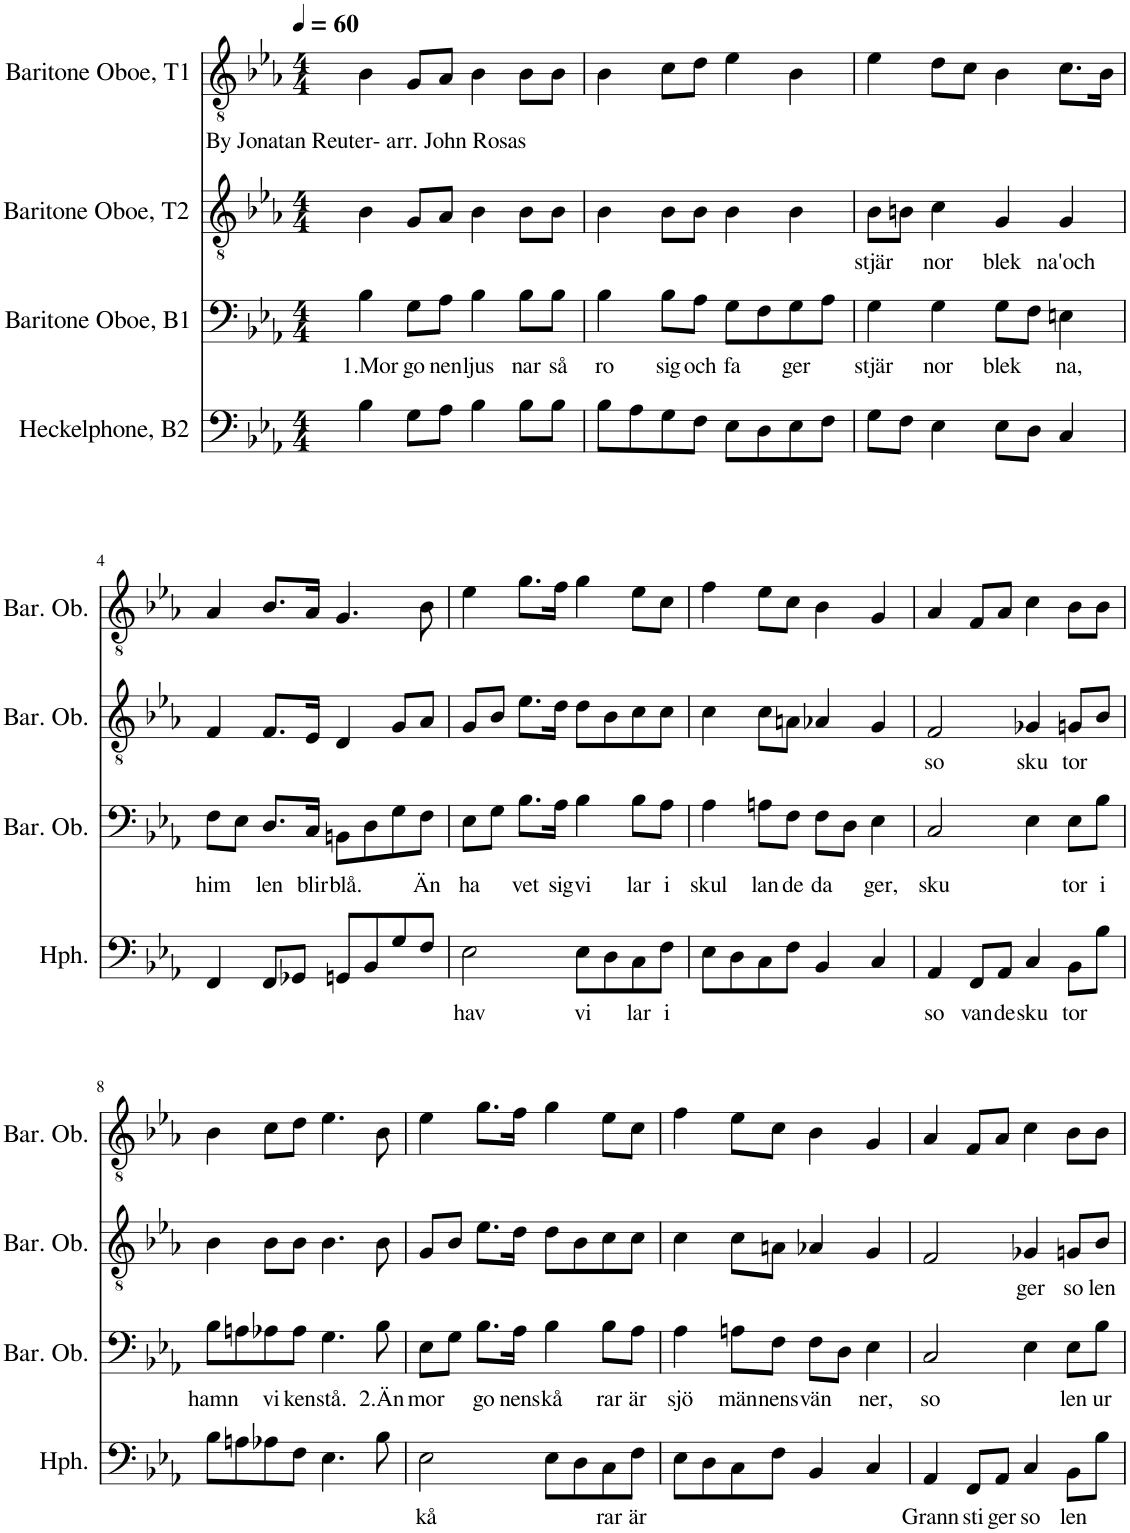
**kern	**text	**kern	**text	**kern	**text	**kern	**text
*part4	*part4	*part3	*part3	*part2	*part2	*part1	*part1
*staff4	*staff4	*staff3	*staff3	*staff2	*staff2	*staff1	*staff1
*I"Heckelphone, B2	*	*I"Baritone Oboe, B1	*	*I"Baritone Oboe, T2	*	*I"Baritone Oboe, T1	*
*I'Hph.	*	*I'Bar. Ob.	*	*I'Bar. Ob.	*	*I'Bar. Ob.	*
*clefF4	*	*clefF4	*	*clefGv2	*	*clefGv2	*
*k[b-e-a-]	*	*k[b-e-a-]	*	*k[b-e-a-]	*	*k[b-e-a-]	*
*M4/4	*	*M4/4	*	*M4/4	*	*M4/4	*
*MM60	*	*MM60	*	*MM60	*	*MM60	*
=1	=1	=1	=1	=1	=1	=1	=1
!	!	!	!LO:LY:b	!	!	!	!LO:LY:b
4B-\	.	4B-\	1.Mor	4B-\	.	4B-\	By Jonatan Reuter- arr. John Rosas
!	!	!	!LO:LY:b	!	!	!	!
8G\L	.	8G\L	go	8G/L	.	8G/L	.
!	!	!	!LO:LY:b	!	!	!	!
8A-\J	.	8A-\J	nen	8A-/J	.	8A-/J	.
!	!	!	!LO:LY:b	!	!	!	!
4B-\	.	4B-\	ljus	4B-\	.	4B-\	.
!	!	!	!LO:LY:b	!	!	!	!
8B-\L	.	8B-\L	nar	8B-\L	.	8B-\L	.
!	!	!	!LO:LY:b	!	!	!	!
8B-\J	.	8B-\J	så	8B-\J	.	8B-\J	.
=2	=2	=2	=2	=2	=2	=2	=2
!	!	!	!LO:LY:b	!	!	!	!
8B-\L	.	4B-\	ro	4B-\	.	4B-\	.
8A-\	.	.	.	.	.	.	.
!	!	!	!LO:LY:b	!	!	!	!
8G\	.	8B-\L	sig	8B-\L	.	8c\L	.
!	!	!	!LO:LY:b	!	!	!	!
8F\J	.	8A-\J	och	8B-\J	.	8d\J	.
!	!	!	!LO:LY:b	!	!	!	!
8E-\L	.	8G\L	fa	4B-\	.	4e-\	.
8D\	.	8F\	.	.	.	.	.
!	!	!	!LO:LY:b	!	!	!	!
8E-\	.	8G\	ger	4B-\	.	4B-\	.
8F\J	.	8A-\J	.	.	.	.	.
=3	=3	=3	=3	=3	=3	=3	=3
!	!	!	!LO:LY:b	!	!LO:LY:b	!	!
8G\L	.	4G\	stjär	8B-\L	stjär	4e-\	.
8F\J	.	.	.	8Bn\J	.	.	.
!	!	!	!LO:LY:b	!	!LO:LY:b	!	!
4E-\	.	4G\	nor	4c\	nor	8d\L	.
.	.	.	.	.	.	8c\J	.
!	!	!	!LO:LY:b	!	!LO:LY:b	!	!
8E-\L	.	8G\L	blek	4G/	blek	4B-\	.
8D\J	.	8F\J	.	.	.	.	.
!	!	!	!LO:LY:b	!	!LO:LY:b	!	!
4C/	.	4En\	na,	4G/	na'och	8.c\L	.
.	.	.	.	.	.	16B-\Jk	.
!!LO:LB:g=z
=4	=4	=4	=4	=4	=4	=4	=4
!	!	!	!LO:LY:b	!	!	!	!
4FF/	.	8F\L	him	4F/	.	4A-/	.
.	.	8E-\J	.	.	.	.	.
!	!	!	!LO:LY:b	!	!	!	!
8FF/L	.	8.D/L	len	8.F/L	.	8.B-/L	.
8GG-X/J	.	.	.	.	.	.	.
!	!	!	!LO:LY:b	!	!	!	!
.	.	16C/Jk	blir	16E-/Jk	.	16A-/Jk	.
!	!	!	!LO:LY:b	!	!	!	!
8GGn/L	.	8BBn\L	blå.	4D/	.	4.G/	.
8BB-/	.	8D\	.	.	.	.	.
8G/	.	8G\	.	8G/L	.	.	.
!	!	!	!LO:LY:b	!	!	!	!
8F/J	.	8F\J	Än	8A-/J	.	8B-\	.
=5	=5	=5	=5	=5	=5	=5	=5
!	!LO:LY:b	!	!LO:LY:b	!	!	!	!
2E-\	hav	8E-\L	ha	8G/L	.	4e-\	.
.	.	8G\J	.	8B-/J	.	.	.
!	!	!	!LO:LY:b	!	!	!	!
.	.	8.B-\L	vet	8.e-\L	.	8.g\L	.
!	!	!	!LO:LY:b	!	!	!	!
.	.	16A-\Jk	sig	16d\Jk	.	16f\Jk	.
!	!LO:LY:b	!	!LO:LY:b	!	!	!	!
8E-\L	vi	4B-\	vi	8d\L	.	4g\	.
8D\	.	.	.	8B-\	.	.	.
!	!LO:LY:b	!	!LO:LY:b	!	!	!	!
8C\	lar	8B-\L	lar	8c\	.	8e-\L	.
!	!LO:LY:b	!	!LO:LY:b	!	!	!	!
8F\J	i	8A-\J	i	8c\J	.	8c\J	.
=6	=6	=6	=6	=6	=6	=6	=6
!	!	!	!LO:LY:b	!	!	!	!
8E-\L	.	4A-\	skul	4c\	.	4f\	.
8D\	.	.	.	.	.	.	.
!	!	!	!LO:LY:b	!	!	!	!
8C\	.	8An\L	lan	8c\L	.	8e-\L	.
!	!	!	!LO:LY:b	!	!	!	!
8F\J	.	8F\J	de	8An\J	.	8c\J	.
!	!	!	!LO:LY:b	!	!	!	!
4BB-/	.	8F\L	da	4A-X/	.	4B-\	.
.	.	8D\J	.	.	.	.	.
!	!	!	!LO:LY:b	!	!	!	!
4C/	.	4E-\	ger,	4G/	.	4G/	.
=7	=7	=7	=7	=7	=7	=7	=7
!	!LO:LY:b	!	!LO:LY:b	!	!LO:LY:b	!	!
4AA-/	so	2C/	sku	2F/	so	4A-/	.
!	!LO:LY:b	!	!	!	!	!	!
8FF/L	van	.	.	.	.	8F/L	.
!	!LO:LY:b	!	!	!	!	!	!
8AA-/J	de	.	.	.	.	8A-/J	.
!	!LO:LY:b	!	!	!	!LO:LY:b	!	!
4C/	sku	4E-\	.	4G-X/	sku	4c\	.
!	!LO:LY:b	!	!LO:LY:b	!	!LO:LY:b	!	!
8BB-\L	tor	8E-\L	tor	8Gn/L	tor	8B-\L	.
!	!	!	!LO:LY:b	!	!	!	!
8B-\J	.	8B-\J	i	8B-/J	.	8B-\J	.
!!LO:LB:g=z
=8	=8	=8	=8	=8	=8	=8	=8
!	!	!	!LO:LY:b	!	!	!	!
8B-\L	.	8B-\L	hamn	4B-\	.	4B-\	.
8An\	.	8An\	.	.	.	.	.
!	!	!	!LO:LY:b	!	!	!	!
8A-X\	.	8A-X\	vi	8B-\L	.	8c\L	.
!	!	!	!LO:LY:b	!	!	!	!
8F\J	.	8A-\J	ken	8B-\J	.	8d\J	.
!	!	!	!LO:LY:b	!	!	!	!
4.E-\	.	4.G\	stå.	4.B-\	.	4.e-\	.
!	!	!	!LO:LY:b	!	!	!	!
8B-\	.	8B-\	2.Än	8B-\	.	8B-\	.
=9	=9	=9	=9	=9	=9	=9	=9
!	!LO:LY:b	!	!LO:LY:b	!	!	!	!
2E-\	kå	8E-\L	mor	8G/L	.	4e-\	.
.	.	8G\J	.	8B-/J	.	.	.
!	!	!	!LO:LY:b	!	!	!	!
.	.	8.B-\L	go	8.e-\L	.	8.g\L	.
!	!	!	!LO:LY:b	!	!	!	!
.	.	16A-\Jk	nens	16d\Jk	.	16f\Jk	.
!	!	!	!LO:LY:b	!	!	!	!
8E-\L	.	4B-\	kå	8d\L	.	4g\	.
8D\	.	.	.	8B-\	.	.	.
!	!LO:LY:b	!	!LO:LY:b	!	!	!	!
8C\	rar	8B-\L	rar	8c\	.	8e-\L	.
!	!LO:LY:b	!	!LO:LY:b	!	!	!	!
8F\J	är	8A-\J	är	8c\J	.	8c\J	.
=10	=10	=10	=10	=10	=10	=10	=10
!	!	!	!LO:LY:b	!	!	!	!
8E-\L	.	4A-\	sjö	4c\	.	4f\	.
8D\	.	.	.	.	.	.	.
!	!	!	!LO:LY:b	!	!	!	!
8C\	.	8An\L	män	8c\L	.	8e-\L	.
!	!	!	!LO:LY:b	!	!	!	!
8F\J	.	8F\J	nens	8An\J	.	8c\J	.
!	!	!	!LO:LY:b	!	!	!	!
4BB-/	.	8F\L	vän	4A-X/	.	4B-\	.
.	.	8D\J	.	.	.	.	.
!	!	!	!LO:LY:b	!	!	!	!
4C/	.	4E-\	ner,	4G/	.	4G/	.
=11	=11	=11	=11	=11	=11	=11	=11
!	!LO:LY:b	!	!LO:LY:b	!	!	!	!
4AA-/	Grann	2C/	so	2F/	.	4A-/	.
!	!LO:LY:b	!	!	!	!	!	!
8FF/L	sti	.	.	.	.	8F/L	.
!	!LO:LY:b	!	!	!	!	!	!
8AA-/J	ger	.	.	.	.	8A-/J	.
!	!LO:LY:b	!	!	!	!LO:LY:b	!	!
4C/	so	4E-\	.	4G-X/	ger	4c\	.
!	!LO:LY:b	!	!LO:LY:b	!	!LO:LY:b	!	!
8BB-\L	len	8E-\L	len	8Gn/L	so	8B-\L	.
!	!	!	!LO:LY:b	!	!LO:LY:b	!	!
8B-\J	.	8B-\J	ur	8B-/J	len	8B-\J	.
=	=	=	=	=	=	=	=
*-	*-	*-	*-	*-	*-	*-	*-
